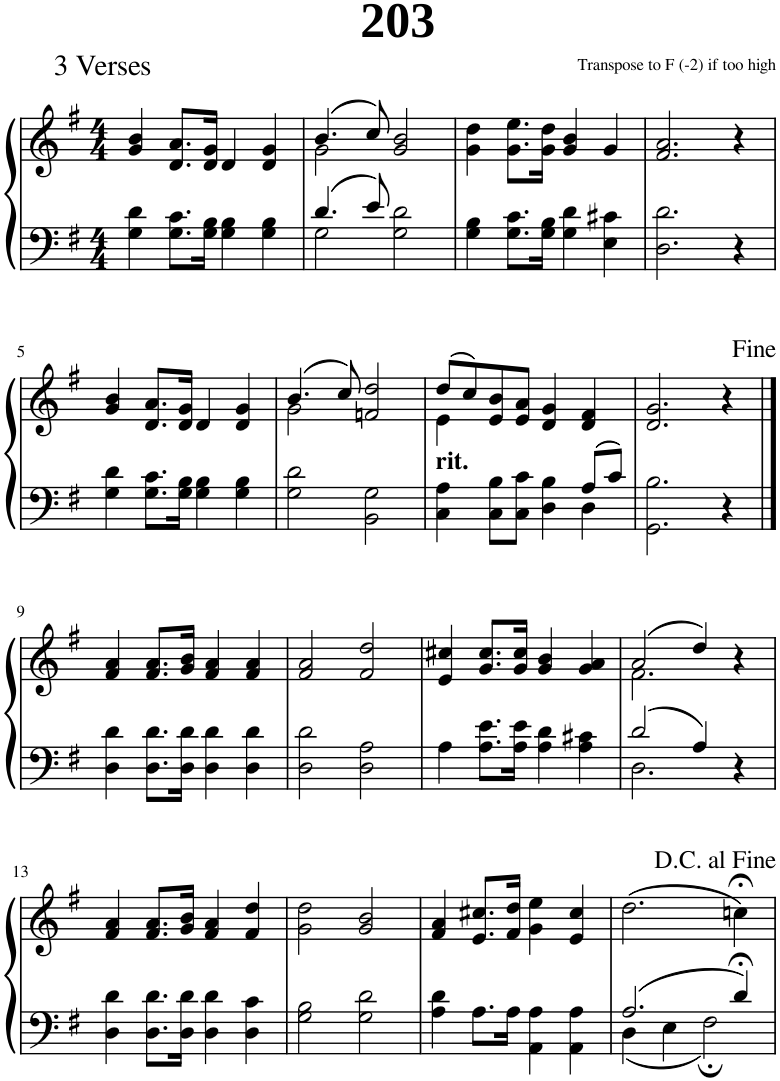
**kern	**kern
*part1	*part1
*staff2	*staff1
*I"Piano	*
*I'Pno.	*
*clefF4	*clefG2
*k[f#]	*k[f#]
*M4/4	*M4/4
=1	=1
4G\ 4d\	4g/ 4b/
8.G\ 8.c\L	8.d/ 8.a/L
16G\ 16B\Jk	16d/ 16g/Jk
4G\ 4B\	4d/
4G\ 4B\	4d/ 4g/
=2	=2
*^	*^
4.d/	2G\	(4.b/	2g\
8e/	.	8cc/)	.
2ryy	2G\ 2d\	2g/ 2b/	2ryy
*v	*v	*	*
*	*v	*v
=3	=3
4G\ 4B\	4g\ 4dd\
8.G\ 8.c\L	8.g\ 8.ee\L
16G\ 16B\Jk	16g\ 16dd\Jk
4G\ 4d\	4g/ 4b/
4E\ 4c#X\	4g/
=4	=4
2.D\ 2.d\	2.f#/ 2.a/
4r	4r
!!LO:LB:g=z
=5	=5
4G\ 4d\	4g/ 4b/
8.G\ 8.c\L	8.d/ 8.a/L
16G\ 16B\Jk	16d/ 16g/Jk
4G\ 4B\	4d/
4G\ 4B\	4d/ 4g/
=6	=6
*	*^
2G\ 2d\	(4.b/	2g\
.	8cc/)	.
2BB\ 2G\	2fn/ 2dd/	2ryy
=7	=7	=7
*^	*	*
!	!	!LO:TX:b:B:t=rit.	!
2.ryy	4C\ 4A\	(8dd/L	4e\
.	.	8cc/)	.
.	8C\ 8B\L	8e/ 8b/	2.ryy
.	8C\ 8c\J	8e/ 8a/J	.
.	4D\ 4B\	4d/ 4g/	.
8A/L	4D\	4d/ 4f#/	.
8c/J	.	.	.
*v	*v	*	*
*	*v	*v
=8	=8
2.GG\ 2.B\	2.d/ 2.g/
4r	4r
!!LO:LB:g=z
==9	==9
4D\ 4d\	4f#/ 4a/
8.D\ 8.d\L	8.f#/ 8.a/L
16D\ 16d\Jk	16g/ 16b/Jk
4D\ 4d\	4f#/ 4a/
4D\ 4d\	4f#/ 4a/
=10	=10
2D\ 2d\	2f#/ 2a/
2D\ 2A\	2f#/ 2dd/
=11	=11
4A\	4e/ 4cc#X/
8.A\ 8.e\L	8.g/ 8.cc#/L
16A\ 16e\Jk	16g/ 16cc#/Jk
4A\ 4d\	4g/ 4b/
4A\ 4c#X\	4g/ 4a/
=12	=12
*^	*^
2d/	2.D\	(2a/	2.f#\
4A/	.	4dd/)	.
4r	4ryy	4r	4ryy
*v	*v	*	*
*	*v	*v
!!LO:LB:g=z
=13	=13
4D\ 4d\	4f#/ 4a/
8.D\ 8.d\L	8.f#/ 8.a/L
16D\ 16d\Jk	16g/ 16b/Jk
4D\ 4d\	4f#/ 4a/
4D\ 4c\	4f#/ 4dd/
=14	=14
2G\ 2B\	2g\ 2dd\
2G\ 2d\	2g/ 2b/
=15	=15
4A\ 4d\	4f#/ 4a/
8.A\L	8.e/ 8.cc#X/L
16A\Jk	16f#/ 16dd/Jk
4AA\ 4A\	4g\ 4ee\
4AA\ 4A\	4e/ 4cc#/
=16	=16
*^	*
2.A/	4D\	(2.dd\
.	4E\	.
.	2F#;\	.
4d;</	.	4ccn;<\)
*v	*v	*
=	=
*-	*-
